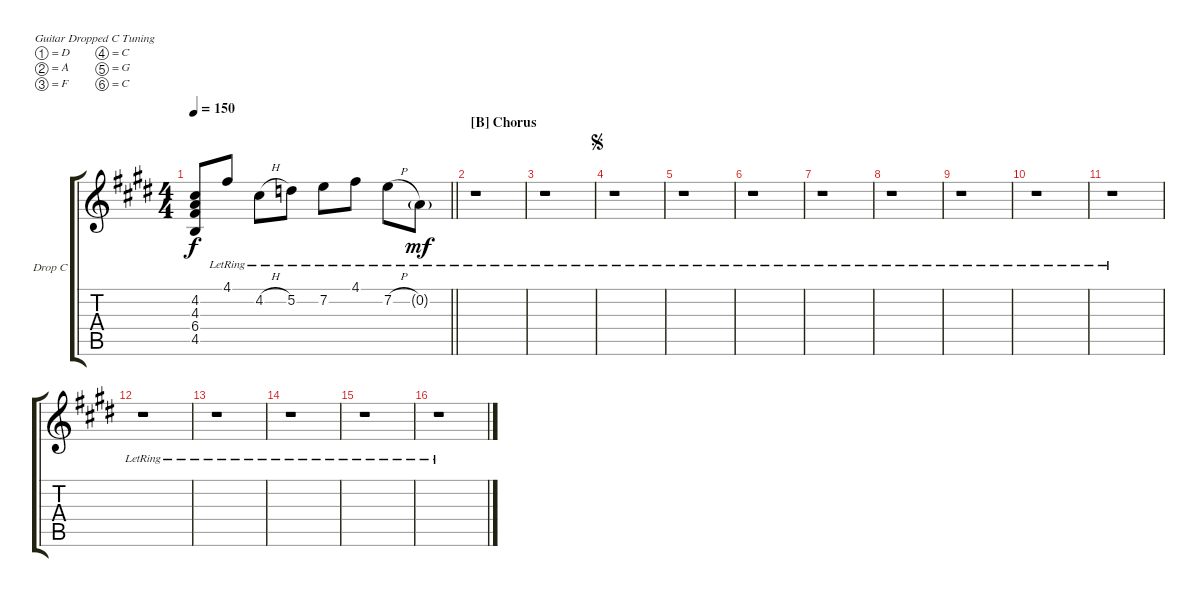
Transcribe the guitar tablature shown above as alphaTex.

\bracketExtendMode groupsimilarinstruments
\firstSystemTrackNameOrientation horizontal
\otherSystemsTrackNameOrientation horizontal
\track ("Clean 1" "Drop C") {instrument electricguitarclean}
\staff {score tabs}
\tuning (D4 A3 F3 C3 G2 C2)
\ts (4 4)
\tempo 150
\clef g2
\barLineRight lightlight
\ks e
(4.2{t} 4.3{t} 6.4{t} 4.5{t}).8{dy f} 4.1{lr}.8 4.2{h lr}.8 5.2{lr}.8 7.2{lr}.8 4.1{lr}.8 7.2{h lr}.8 0.2{g lr}.8{dy mf} |
\section ("B" "Chorus")
r.1 |
r.1 |
\jump segno
r.1 |
r.1 |
r.1 |
r.1 |
r.1 |
r.1 |
r.1 |
r.1 |
r.1 |
r.1 |
r.1 |
r.1 |
r.1
